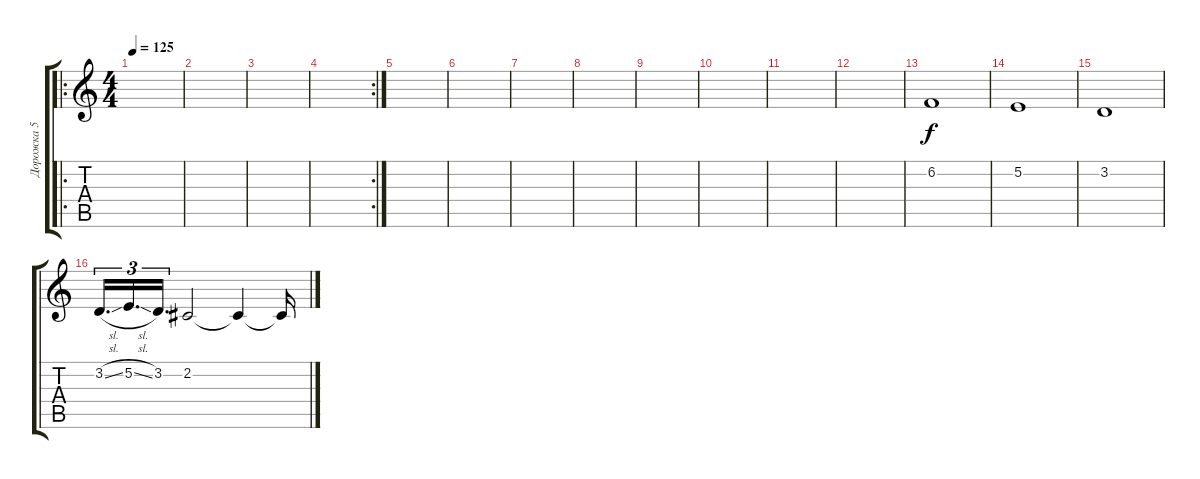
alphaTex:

\track ("Дорожка 5" "Дорожка 5") {instrument baritonesax}
\staff {score tabs}
\tuning (E4 B3 G3 D3 A2 E2) {hide}
\ro
\ts (4 4)
\tempo 125
\clef g2
\ks c
|
|
|
\rc 2
|
|
|
|
|
|
|
|
|
6.2.1 |
5.2.1 |
3.2.1 |
3.2{sl}.16{d tu (3 2)} 5.2{sl}.16{d tu (3 2)} 3.2.16{d tu (3 2)} 2.2.2 2.2{t}.4 2.2{t}.16
